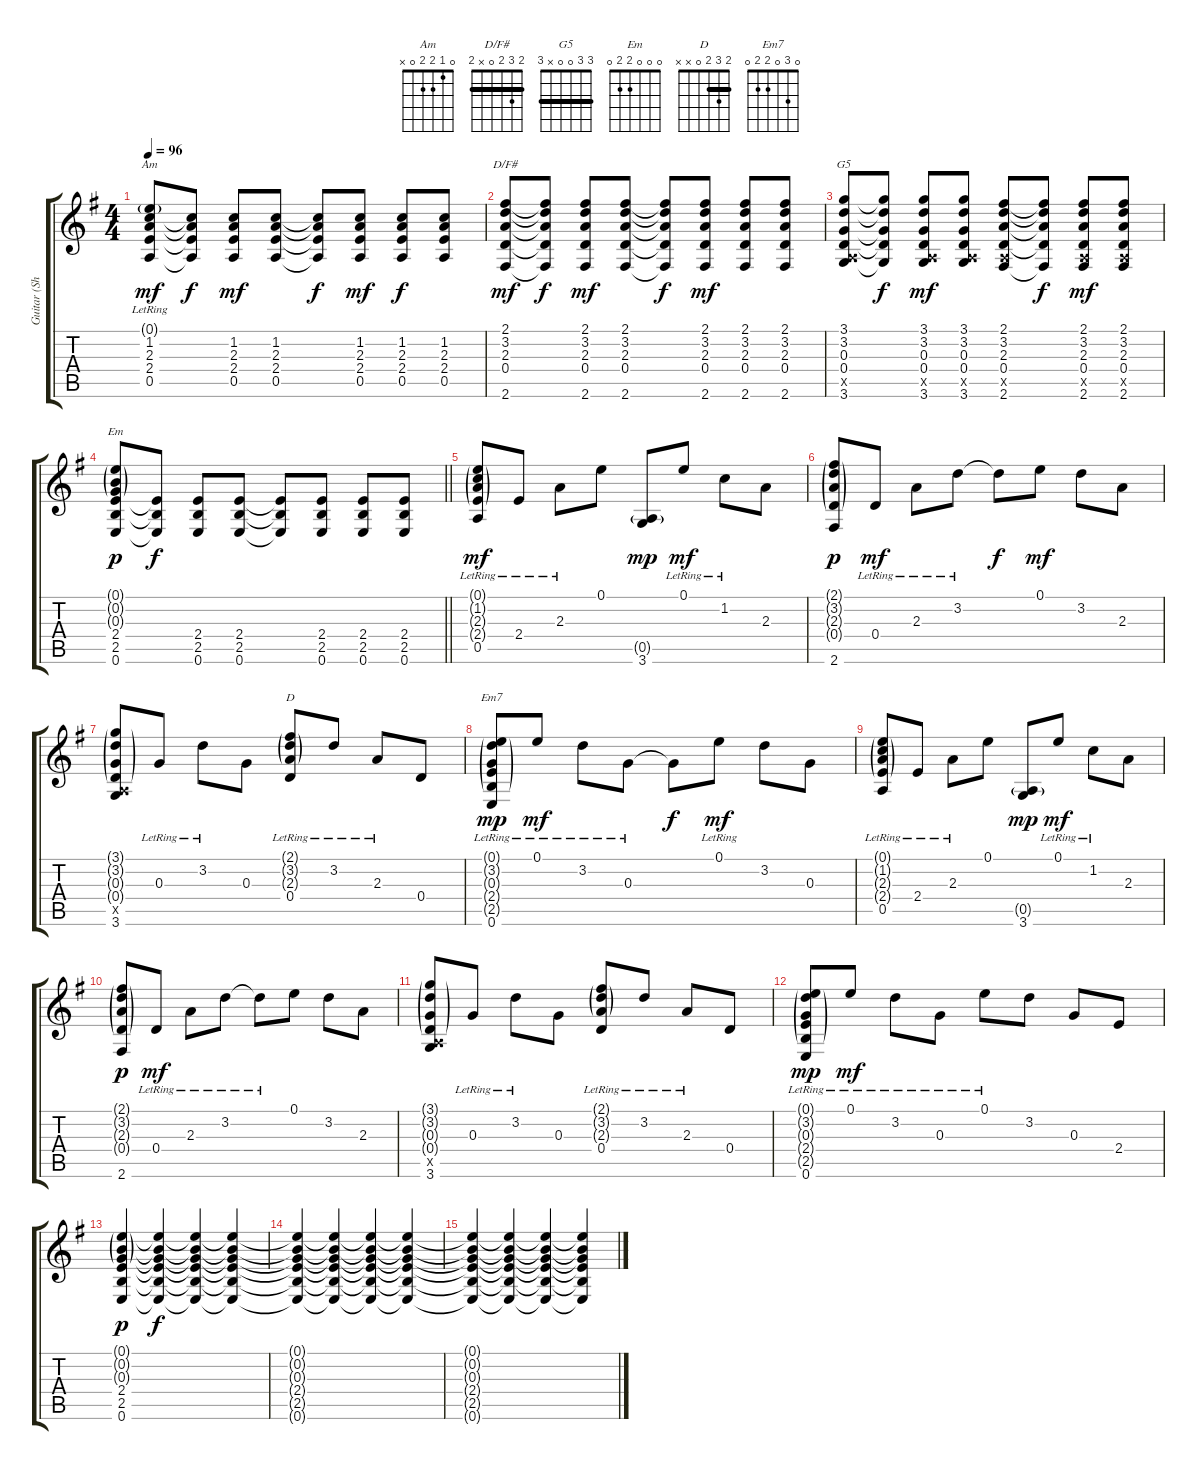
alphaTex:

\track ("Guitar (Show Chords)" "Guitar (Sh") {instrument acousticguitarsteel}
\staff {score tabs}
\tuning (E4 B3 G3 D3 A2 E2) {hide}
\chord ("Am" 0 1 2 2 0 x)
\chord ("D/F#" 2 3 2 0 x 2) {barre 2}
\chord ("G5" 3 3 0 0 x 3) {barre 3}
\chord ("Em" 0 0 0 2 2 0)
\chord ("D" 2 3 2 0 x x) {barre 2}
\chord ("Em7" 0 3 0 2 2 0)
\ts (4 4)
\tempo 96
\clef g2
\ks g
(0.1{g} 1.2 2.3 2.4 0.5{lr}).8{ch "Am" dy mf} (1.2{t} 2.3{t} 2.4{t} 0.5{t}).8{dy f} (1.2 2.3 2.4 0.5).8{dy mf} (1.2 2.3 2.4 0.5).8 (1.2{t} 2.3{t} 2.4{t} 0.5{t}).8{dy f} (1.2 2.3 2.4 0.5).8{dy mf} (1.2 2.3 2.4 0.5).8{dy f} (1.2 2.3 2.4 0.5).8 |
(2.1 3.2 2.3 0.4 2.6).8{ch "D/F#" dy mf} (2.1{t} 3.2{t} 2.3{t} 0.4{t} 2.6{t}).8{dy f} (2.1 3.2 2.3 0.4 2.6).8{dy mf} (2.1 3.2 2.3 0.4 2.6).8 (2.1{t} 3.2{t} 2.3{t} 0.4{t} 2.6{t}).8{dy f} (2.1 3.2 2.3 0.4 2.6).8{dy mf} (2.1 3.2 2.3 0.4 2.6).8 (2.1 3.2 2.3 0.4 2.6).8 |
(3.1 3.2 0.3 0.4 0.5{x} 3.6).8{ch "G5"} (3.1{t} 3.2{t} 0.3{t} 0.4{t} 3.6{t}).8{dy f} (3.1 3.2 0.3 0.4 0.5{x} 3.6).8{dy mf} (3.1 3.2 0.3 0.4 0.5{x} 3.6).8 (2.1 3.2 2.3 0.4 0.5{x} 2.6).8 (2.1{t} 3.2{t} 2.3{t} 0.4{t} 2.6{t}).8{dy f} (2.1 3.2 2.3 0.4 0.5{x} 2.6).8{dy mf} (2.1 3.2 2.3 0.4 0.5{x} 2.6).8 |
\barLineRight lightlight
(0.1{g} 0.2{g} 0.3{g} 2.4 2.5 0.6).8{ch "Em" dy p} (2.4{t} 2.5{t} 0.6{t}).8{dy f} (2.4 2.5 0.6).8 (2.4 2.5 0.6).8 (2.4{t} 2.5{t} 0.6{t}).8 (2.4 2.5 0.6).8 (2.4 2.5 0.6).8 (2.4 2.5 0.6).8 |
(0.1{g} 1.2{g} 2.3{g} 2.4{g} 0.5{lr}).8{dy mf} 2.4{lr}.8 2.3{lr}.8 0.1.8 (0.5{g} 3.6).8{dy mp} 0.1{lr}.8{dy mf} 1.2{lr}.8 2.3.8 |
(2.1{g} 3.2{g} 2.3{g} 0.4{g} 2.6).8{dy p} 0.4{lr}.8{dy mf} 2.3{lr}.8 3.2{lr}.8 3.2{t}.8{dy f} 0.1.8{dy mf} 3.2.8 2.3.8 |
(3.1{g} 3.2{g} 0.3{g} 0.4{g} 0.5{x} 3.6).8 0.3{lr}.8 3.2{lr}.8 0.3.8 (2.1{g} 3.2{g} 2.3{g} 0.4{lr}).8{ch "D"} 3.2{lr}.8 2.3{lr}.8 0.4.8 |
(0.1{g} 3.2{g} 0.3{g lr} 2.4{g} 2.5{g} 0.6).8{ch "Em7" dy mp} 0.1{lr}.8{dy mf} 3.2{lr}.8 0.3{lr}.8 0.3{t}.8{dy f} 0.1{lr}.8{dy mf} 3.2.8 0.3.8 |
(0.1{g} 1.2{g} 2.3{g} 2.4{g} 0.5{lr}).8 2.4{lr}.8 2.3{lr}.8 0.1.8 (0.5{g} 3.6).8{dy mp} 0.1{lr}.8{dy mf} 1.2{lr}.8 2.3.8 |
(2.1{g} 3.2{g} 2.3{g} 0.4{g} 2.6).8{dy p} 0.4{lr}.8{dy mf} 2.3{lr}.8 3.2{lr}.8 3.2{lr t}.8 0.1.8 3.2.8 2.3.8 |
(3.1{g} 3.2{g} 0.3{g} 0.4{g} 0.5{x} 3.6).8 0.3{lr}.8 3.2{lr}.8 0.3.8 (2.1{g} 3.2{g} 2.3{g} 0.4{lr}).8 3.2{lr}.8 2.3{lr}.8 0.4.8 |
(0.1{g} 3.2{g} 0.3{g lr} 2.4{g} 2.5{g} 0.6).8{dy mp} 0.1{lr}.8{dy mf} 3.2{lr}.8 0.3{lr}.8 0.1{lr}.8 3.2.8 0.3.8 2.4.8 |
(0.1{g} 0.2{g} 0.3{g} 2.4 2.5 0.6).4{dy p} (0.1{t} 0.2{t} 0.3{t} 2.4{t} 2.5{t} 0.6{t}).4{dy f} (0.1{t} 0.2{t} 0.3{t} 2.4{t} 2.5{t} 0.6{t}).4 (0.1{t} 0.2{t} 0.3{t} 2.4{t} 2.5{t} 0.6{t}).4 |
(0.1{t} 0.2{t} 0.3{t} 2.4{t} 2.5{t} 0.6{t}).4 (0.1{t} 0.2{t} 0.3{t} 2.4{t} 2.5{t} 0.6{t}).4 (0.1{t} 0.2{t} 0.3{t} 2.4{t} 2.5{t} 0.6{t}).4 (0.1{t} 0.2{t} 0.3{t} 2.4{t} 2.5{t} 0.6{t}).4 |
(0.1{t} 0.2{t} 0.3{t} 2.4{t} 2.5{t} 0.6{t}).4 (0.1{t} 0.2{t} 0.3{t} 2.4{t} 2.5{t} 0.6{t}).4 (0.1{t} 0.2{t} 0.3{t} 2.4{t} 2.5{t} 0.6{t}).4 (0.1{t} 0.2{t} 0.3{t} 2.4{t} 2.5{t} 0.6{t}).4
